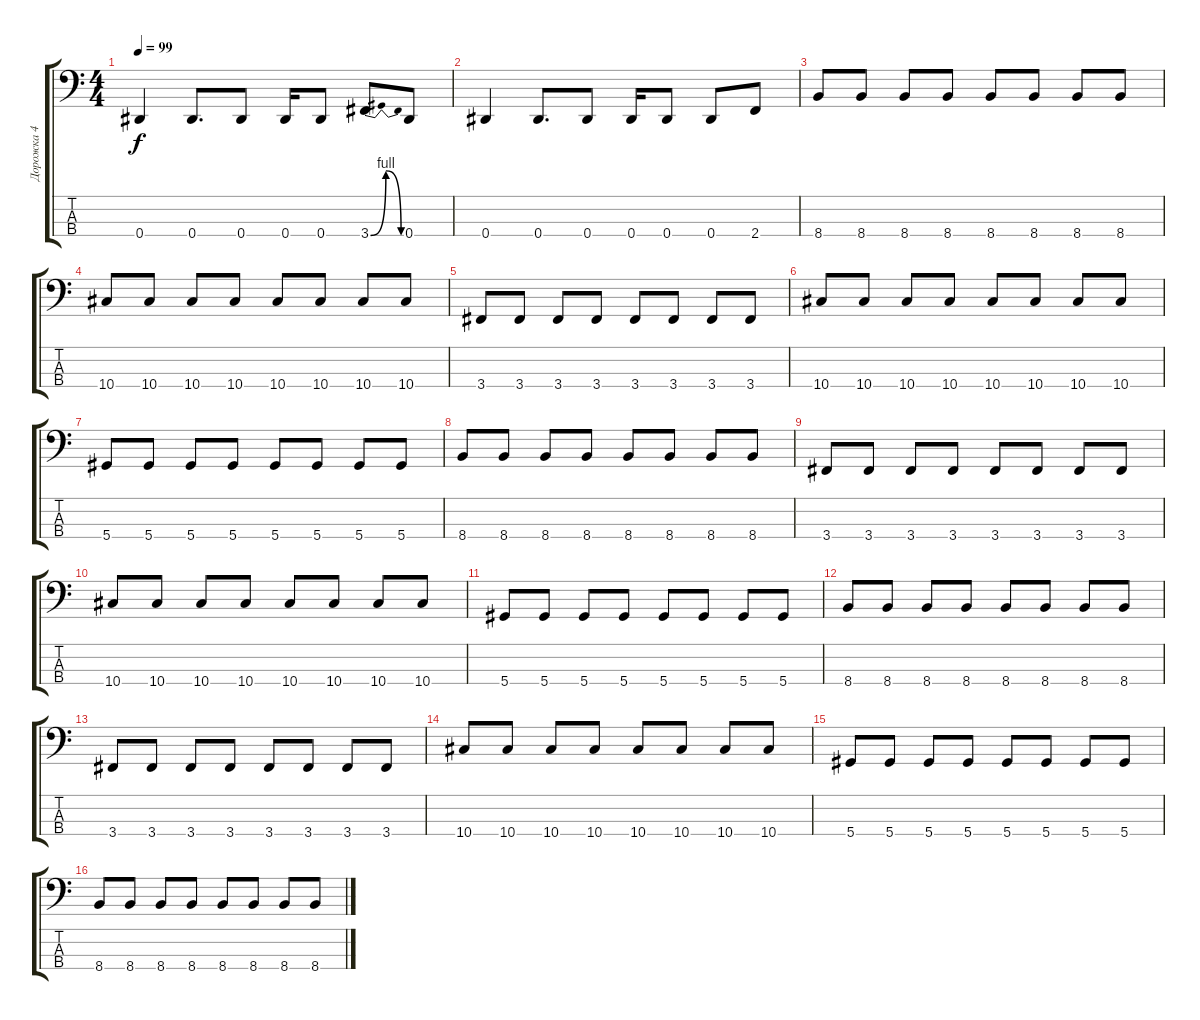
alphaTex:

\track ("Дорожка 4" "Дорожка 4") {instrument electricbassfinger}
\staff {score tabs}
\tuning (Gb2 Db2 Ab1 Eb1) {hide}
\ts (4 4)
\tempo 99
\clef f4
\ks c
0.4.4{dy f} 0.4.8{d} 0.4.8 0.4.16 0.4.8 3.4{be (bendrelease 0 0 15 4 45 4 60 0)}.8 0.4.8 |
0.4.4 0.4.8{d} 0.4.8 0.4.16 0.4.8 0.4.8 2.4.8 |
8.4.8 8.4.8 8.4.8 8.4.8 8.4.8 8.4.8 8.4.8 8.4.8 |
10.4.8 10.4.8 10.4.8 10.4.8 10.4.8 10.4.8 10.4.8 10.4.8 |
3.4.8 3.4.8 3.4.8 3.4.8 3.4.8 3.4.8 3.4.8 3.4.8 |
10.4.8 10.4.8 10.4.8 10.4.8 10.4.8 10.4.8 10.4.8 10.4.8 |
5.4.8 5.4.8 5.4.8 5.4.8 5.4.8 5.4.8 5.4.8 5.4.8 |
8.4.8 8.4.8 8.4.8 8.4.8 8.4.8 8.4.8 8.4.8 8.4.8 |
3.4.8 3.4.8 3.4.8 3.4.8 3.4.8 3.4.8 3.4.8 3.4.8 |
10.4.8 10.4.8 10.4.8 10.4.8 10.4.8 10.4.8 10.4.8 10.4.8 |
5.4.8 5.4.8 5.4.8 5.4.8 5.4.8 5.4.8 5.4.8 5.4.8 |
8.4.8 8.4.8 8.4.8 8.4.8 8.4.8 8.4.8 8.4.8 8.4.8 |
3.4.8 3.4.8 3.4.8 3.4.8 3.4.8 3.4.8 3.4.8 3.4.8 |
10.4.8 10.4.8 10.4.8 10.4.8 10.4.8 10.4.8 10.4.8 10.4.8 |
5.4.8 5.4.8 5.4.8 5.4.8 5.4.8 5.4.8 5.4.8 5.4.8 |
8.4.8 8.4.8 8.4.8 8.4.8 8.4.8 8.4.8 8.4.8 8.4.8
